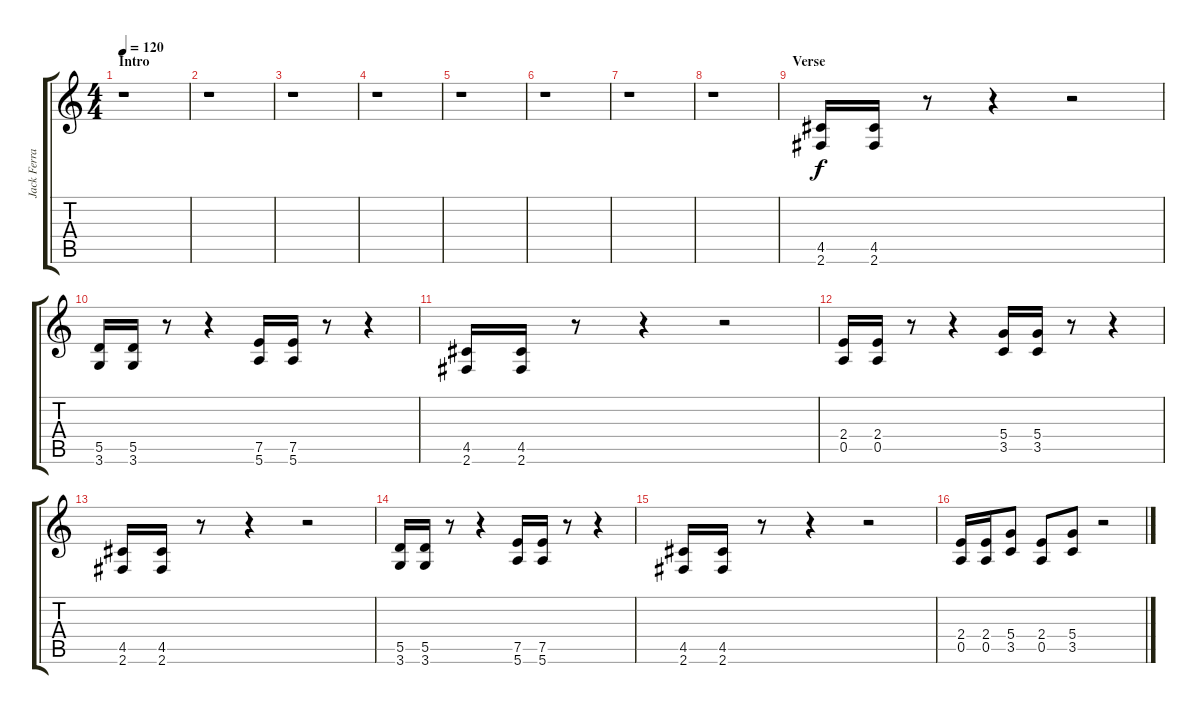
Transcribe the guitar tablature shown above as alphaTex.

\track ("Jack Ferrante" "Jack Ferra") {instrument distortionguitar}
\staff {score tabs}
\tuning (E4 B3 G3 D3 A2 E2) {hide}
\ts (4 4)
\section ("" "Intro")
\tempo 120
\clef g2
\ks c
r.1{dy f instrument distortionguitar} |
r.1 |
r.1 |
r.1 |
r.1 |
r.1 |
r.1 |
r.1 |
\section ("" "Verse")
(4.5 2.6).16 (4.5 2.6).16 r.8 r.4 r.2 |
(5.5 3.6).16 (5.5 3.6).16 r.8 r.4 (7.5 5.6).16 (7.5 5.6).16 r.8 r.4 |
(4.5 2.6).16 (4.5 2.6).16 r.8 r.4 r.2 |
(2.4 0.5).16 (2.4 0.5).16 r.8 r.4 (5.4 3.5).16 (5.4 3.5).16 r.8 r.4 |
(4.5 2.6).16 (4.5 2.6).16 r.8 r.4 r.2 |
(5.5 3.6).16 (5.5 3.6).16 r.8 r.4 (7.5 5.6).16 (7.5 5.6).16 r.8 r.4 |
(4.5 2.6).16 (4.5 2.6).16 r.8 r.4 r.2 |
(2.4 0.5).16 (2.4 0.5).16 (5.4 3.5).8 (2.4 0.5).8 (5.4 3.5).8 r.2
